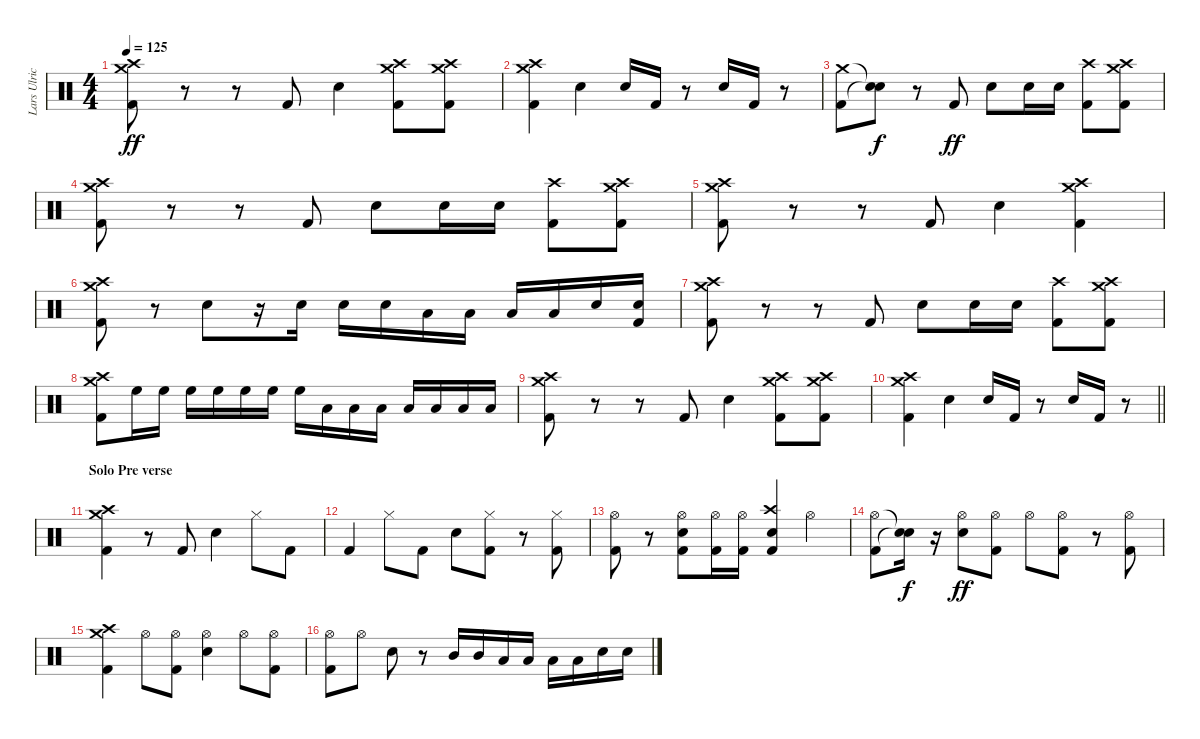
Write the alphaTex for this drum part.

\track ("Lars Ulrich" "Lars Ulric") {instrument percussion}
\staff {score}
\articulation defaults
\ts (4 4)
\tempo 125
\clef neutral
\ks c
("Kick (hit) 2" "Crash medium (hit)" "Crash high (hit)").8{dy ff} r.8 r.8 "Kick (hit) 2".8 "Snare (hit) 2".4 ("Kick (hit) 2" "Crash medium (hit)" "Crash high (hit)").8 ("Kick (hit) 2" "Crash medium (hit)" "Crash high (hit)").8 |
("Kick (hit) 2" "Crash medium (hit)" "Crash high (hit)").4 "Snare (hit) 2".4 "Snare (hit) 2".16 "Kick (hit) 2".16 r.8 "Snare (hit) 2".16 "Kick (hit) 2".16 r.8 |
("Kick (hit) 2" "Crash medium (hit)").8 ("Snare (hit)"{t} "Snare (hit)"{t}).8{dy f} r.8 "Kick (hit) 2".8{dy ff} "Snare (hit) 2".8 "Snare (hit) 2".16 "Snare (hit) 2".16 ("Kick (hit) 2" "Crash high (hit)").8 ("Kick (hit) 2" "Crash medium (hit)" "Crash high (hit)").8 |
("Kick (hit) 2" "Crash medium (hit)" "Crash high (hit)").8 r.8 r.8 "Kick (hit) 2".8 "Snare (hit) 2".8 "Snare (hit) 2".16 "Snare (hit) 2".16 ("Kick (hit) 2" "Crash high (hit)").8 ("Kick (hit) 2" "Crash medium (hit)" "Crash high (hit)").8 |
("Kick (hit) 2" "Crash medium (hit)" "Crash high (hit)").8 r.8 r.8 "Kick (hit) 2".8 "Snare (hit) 2".4 ("Kick (hit) 2" "Crash medium (hit)" "Crash high (hit)").4 |
("Kick (hit) 2" "Crash medium (hit)" "Crash high (hit)").8 r.8 "Snare (hit) 2".8 r.16 "Snare (hit) 2".16 "Snare (hit) 2".16 "Snare (hit) 2".16 "Low Tom (hit)".16 "Low Tom (hit)".16 "Low Tom (hit)".16 "Low Tom (hit)".16 "Snare (hit) 2".16 ("Snare (hit) 2" "Kick (hit) 2").16 |
("Kick (hit) 2" "Crash medium (hit)" "Crash high (hit)").8 r.8 r.8 "Kick (hit) 2".8 "Snare (hit) 2".8 "Snare (hit) 2".16 "Snare (hit) 2".16 ("Kick (hit) 2" "Crash high (hit)").8 ("Kick (hit) 2" "Crash medium (hit)" "Crash high (hit)").8 |
("Kick (hit) 2" "Crash medium (hit)" "Crash high (hit)").8 "High Floor Tom (hit)".16 "High Floor Tom (hit)".16 "High Floor Tom (hit)".16 "High Floor Tom (hit)".16 "High Floor Tom (hit)".16 "High Floor Tom (hit)".16 "High Floor Tom (hit)".16 "Low Tom (hit)".16 "Low Tom (hit)".16 "Low Tom (hit)".16 "Low Floor Tom (hit)".16 "Low Floor Tom (hit)".16 "Low Floor Tom (hit)".16 "Low Floor Tom (hit)".16 |
("Kick (hit) 2" "Crash medium (hit)" "Crash high (hit)").8 r.8 r.8 "Kick (hit) 2".8 "Snare (hit) 2".4 ("Kick (hit) 2" "Crash medium (hit)" "Crash high (hit)").8 ("Kick (hit) 2" "Crash medium (hit)" "Crash high (hit)").8 |
\barLineRight lightlight
("Kick (hit) 2" "Crash medium (hit)" "Crash high (hit)").4 "Snare (hit) 2".4 "Snare (hit) 2".16 "Kick (hit) 2".16 r.8 "Snare (hit) 2".16 "Kick (hit) 2".16 r.8 |
\section ("" "Solo Pre verse")
("Crash medium (hit)" "Crash high (hit)" "Kick (hit) 2").4 r.8 "Kick (hit) 2".8 "Snare (hit) 2".4 "Hi-Hat (closed)".8 "Kick (hit) 2".8 |
"Kick (hit) 2".4 "Hi-Hat (closed)".8 "Kick (hit) 2".8 "Snare (hit) 2".8 ("Kick (hit) 2" "Hi-Hat (closed)").8 r.8 ("Kick (hit) 2" "Hi-Hat (closed)").8 |
("Kick (hit) 2" "Hi-Hat (open)").8 r.8 ("Kick (hit) 2" "Hi-Hat (open)" "Snare (hit)").8 ("Kick (hit) 2" "Hi-Hat (open)").16 ("Kick (hit) 2" "Hi-Hat (open)").16 ("Kick (hit) 2" "Snare (hit) 2" "Crash high (hit)").4 "Hi-Hat (open)".4 |
("Kick (hit) 2" "Hi-Hat (open)").8 ("Snare (hit)"{t} "Snare (hit)"{t}).16{dy f} r.16 ("Snare (hit) 2" "Hi-Hat (open)").8{dy ff} ("Kick (hit) 2" "Hi-Hat (open)").8 "Hi-Hat (open)".8 ("Kick (hit) 2" "Hi-Hat (open)").8 r.8 ("Kick (hit) 2" "Hi-Hat (open)").8 |
("Crash high (hit)" "Crash medium (hit)" "Kick (hit) 2").4 "Hi-Hat (open)".8 ("Kick (hit) 2" "Hi-Hat (open)").8 ("Snare (hit) 2" "Hi-Hat (open)").4 "Hi-Hat (open)".8 ("Kick (hit) 2" "Hi-Hat (open)").8 |
("Kick (hit) 2" "Hi-Hat (open)").8 "Hi-Hat (open)".8 "Snare (hit) 2".8 r.8 "Mid Tom (hit)".16 "Mid Tom (hit)".16 "Low Tom (hit)".16 "Low Tom (hit)".16 "Low Floor Tom (hit)".16 "Low Floor Tom (hit)".16 "Snare (hit) 2".16 "Snare (hit) 2".16
